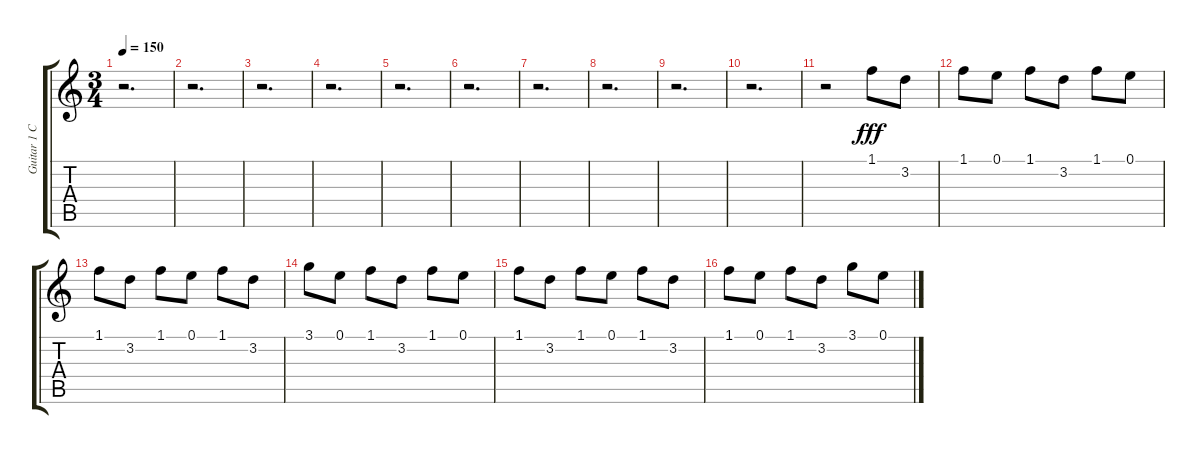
\track ("Guitar 1 Clean Parts (Finger Pick)" "Guitar 1 C") {instrument electricguitarclean}
\staff {score tabs}
\tuning (E4 B3 G3 D3 A2 E2) {hide}
\ts (3 4)
\tempo 150
\clef g2
\ks c
r.2{d dy fff} |
r.2{d} |
r.2{d} |
r.2{d} |
r.2{d} |
r.2{d} |
r.2{d} |
r.2{d} |
r.2{d} |
r.2{d} |
r.2 1.1.8 3.2.8 |
1.1.8 0.1.8 1.1.8 3.2.8 1.1.8 0.1.8 |
1.1.8 3.2.8 1.1.8 0.1.8 1.1.8 3.2.8 |
3.1.8 0.1.8 1.1.8 3.2.8 1.1.8 0.1.8 |
1.1.8 3.2.8 1.1.8 0.1.8 1.1.8 3.2.8 |
1.1.8 0.1.8 1.1.8 3.2.8 3.1.8 0.1.8
